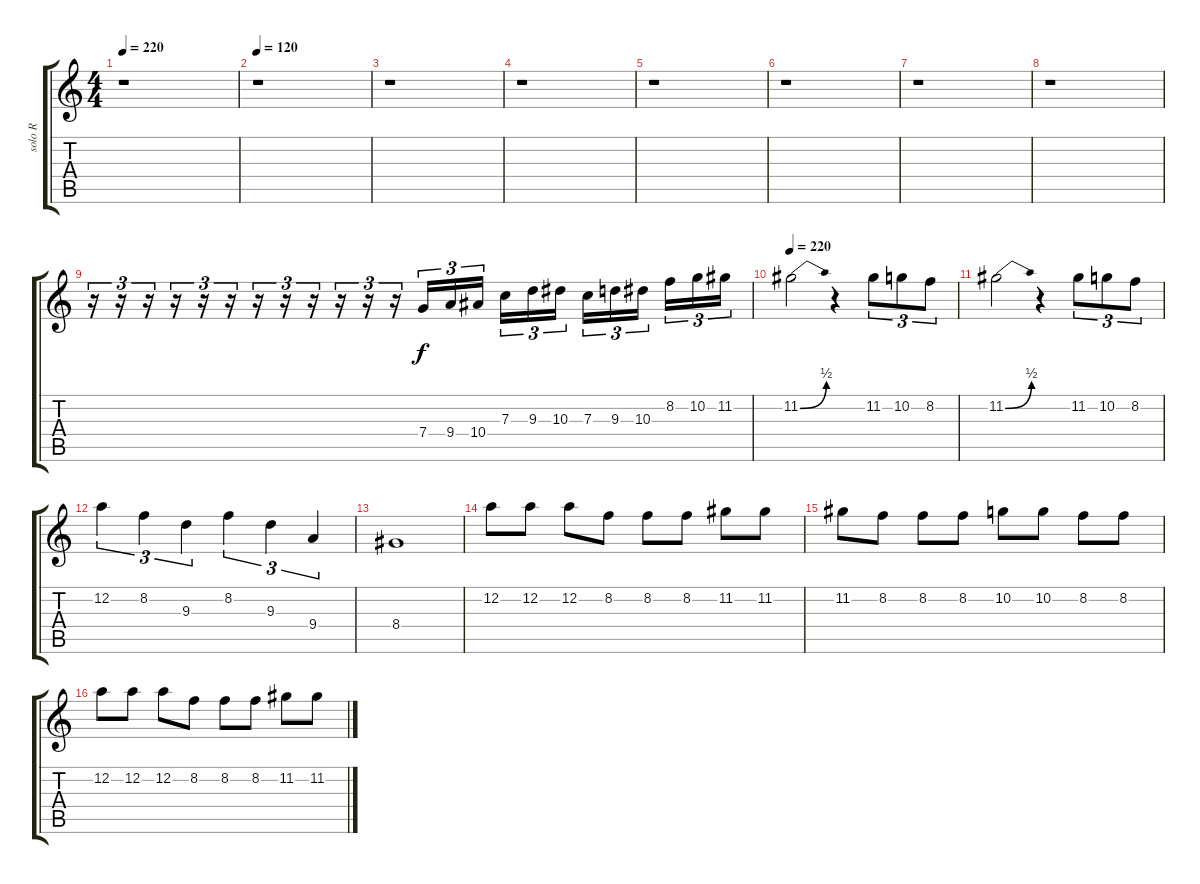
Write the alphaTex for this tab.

\track ("solo R" "solo R") {instrument overdrivenguitar}
\staff {score tabs}
\tuning (D4 A3 F3 C3 G2 C2) {hide}
\ts (4 4)
\tempo 220
\clef g2
\ks c
r.1{dy f} |
\tempo 120
r.1 |
r.1 |
r.1 |
r.1 |
r.1 |
r.1 |
r.1 |
r.16{tu (3 2)} r.16{tu (3 2)} r.16{tu (3 2)} r.16{tu (3 2)} r.16{tu (3 2)} r.16{tu (3 2)} r.16{tu (3 2)} r.16{tu (3 2)} r.16{tu (3 2)} r.16{tu (3 2)} r.16{tu (3 2)} r.16{tu (3 2)} 7.4.16{tu (3 2)} 9.4.16{tu (3 2)} 10.4.16{tu (3 2)} 7.3.16{tu (3 2)} 9.3.16{tu (3 2)} 10.3.16{tu (3 2)} 7.3.16{tu (3 2)} 9.3.16{tu (3 2)} 10.3.16{tu (3 2)} 8.2.16{tu (3 2)} 10.2.16{tu (3 2)} 11.2.16{tu (3 2)} |
\tempo 220
11.2{be (bend 0 0 60 2)}.2 r.4 11.2.8{tu (3 2)} 10.2.8{tu (3 2)} 8.2.8{tu (3 2)} |
11.2{be (bend 0 0 60 2)}.2 r.4 11.2.8{tu (3 2)} 10.2.8{tu (3 2)} 8.2.8{tu (3 2)} |
12.2.4{tu (3 2)} 8.2.4{tu (3 2)} 9.3.4{tu (3 2)} 8.2.4{tu (3 2)} 9.3.4{tu (3 2)} 9.4.4{tu (3 2)} |
8.4.1 |
12.2.8 12.2.8 12.2.8 8.2.8 8.2.8 8.2.8 11.2.8 11.2.8 |
11.2.8 8.2.8 8.2.8 8.2.8 10.2.8 10.2.8 8.2.8 8.2.8 |
12.2.8 12.2.8 12.2.8 8.2.8 8.2.8 8.2.8 11.2.8 11.2.8
